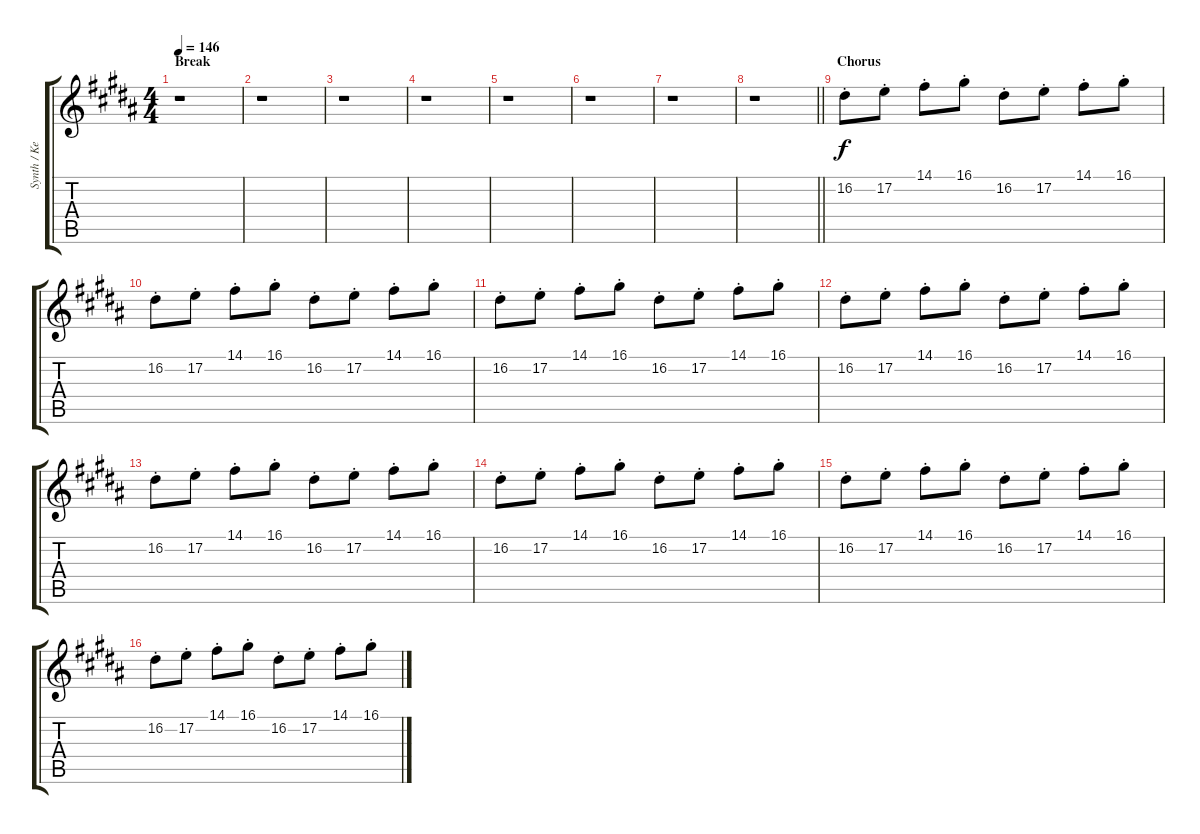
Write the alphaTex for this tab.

\track ("Synth / Keyboard III" "Synth / Ke") {instrument lead2sawtooth}
\staff {score tabs}
\tuning (E4 B3 G3 D3 A2 E2) {hide}
\ts (4 4)
\section ("" "Break")
\tempo 146
\clef g2
\ks b
r.1{dy f} |
r.1 |
r.1 |
r.1 |
r.1 |
r.1 |
r.1 |
\barLineRight lightlight
r.1 |
\section ("" "Chorus")
16.2{st}.8{volume 10} 17.2{st}.8 14.1{st}.8 16.1{st}.8 16.2{st}.8 17.2{st}.8 14.1{st}.8 16.1{st}.8 |
16.2{st}.8 17.2{st}.8 14.1{st}.8 16.1{st}.8 16.2{st}.8 17.2{st}.8 14.1{st}.8 16.1{st}.8 |
16.2{st}.8 17.2{st}.8 14.1{st}.8 16.1{st}.8 16.2{st}.8 17.2{st}.8 14.1{st}.8 16.1{st}.8 |
16.2{st}.8 17.2{st}.8 14.1{st}.8 16.1{st}.8 16.2{st}.8 17.2{st}.8 14.1{st}.8 16.1{st}.8 |
16.2{st}.8 17.2{st}.8 14.1{st}.8 16.1{st}.8 16.2{st}.8 17.2{st}.8 14.1{st}.8 16.1{st}.8 |
16.2{st}.8 17.2{st}.8 14.1{st}.8 16.1{st}.8 16.2{st}.8 17.2{st}.8 14.1{st}.8 16.1{st}.8 |
16.2{st}.8 17.2{st}.8 14.1{st}.8 16.1{st}.8 16.2{st}.8 17.2{st}.8 14.1{st}.8 16.1{st}.8 |
16.2{st}.8 17.2{st}.8 14.1{st}.8 16.1{st}.8 16.2{st}.8 17.2{st}.8 14.1{st}.8 16.1{st}.8
